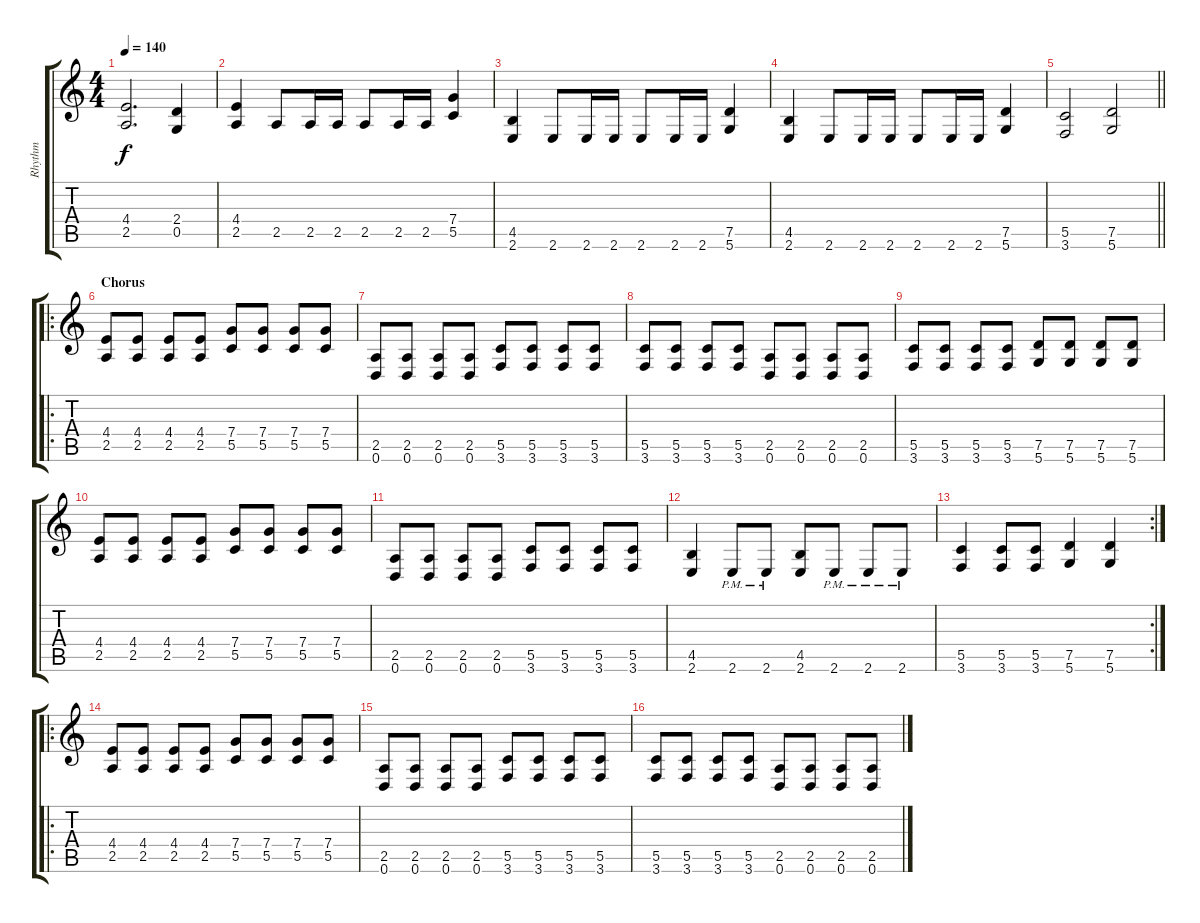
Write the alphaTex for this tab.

\track ("Rhythm" "Rhythm") {instrument acousticguitarsteel}
\staff {score tabs}
\tuning (D4 A3 F3 C3 G2 D2) {hide}
\ts (4 4)
\tempo 140
\clef g2
\ks c
(4.4 2.5).2{d dy f} (2.4 0.5).4 |
(4.4 2.5).4 2.5.8 2.5.16 2.5.16 2.5.8 2.5.16 2.5.16 (7.4 5.5).4 |
(4.5 2.6).4 2.6.8 2.6.16 2.6.16 2.6.8 2.6.16 2.6.16 (7.5 5.6).4 |
(4.5 2.6).4 2.6.8 2.6.16 2.6.16 2.6.8 2.6.16 2.6.16 (7.5 5.6).4 |
\barLineRight lightlight
(5.5 3.6).2 (7.5 5.6).2 |
\ro
\section ("" "Chorus")
(4.4 2.5).8 (4.4 2.5).8 (4.4 2.5).8 (4.4 2.5).8 (7.4 5.5).8 (7.4 5.5).8 (7.4 5.5).8 (7.4 5.5).8 |
(2.5 0.6).8 (2.5 0.6).8 (2.5 0.6).8 (2.5 0.6).8 (5.5 3.6).8 (5.5 3.6).8 (5.5 3.6).8 (5.5 3.6).8 |
(5.5 3.6).8 (5.5 3.6).8 (5.5 3.6).8 (5.5 3.6).8 (2.5 0.6).8 (2.5 0.6).8 (2.5 0.6).8 (2.5 0.6).8 |
(5.5 3.6).8 (5.5 3.6).8 (5.5 3.6).8 (5.5 3.6).8 (7.5 5.6).8 (7.5 5.6).8 (7.5 5.6).8 (7.5 5.6).8 |
(4.4 2.5).8 (4.4 2.5).8 (4.4 2.5).8 (4.4 2.5).8 (7.4 5.5).8 (7.4 5.5).8 (7.4 5.5).8 (7.4 5.5).8 |
(2.5 0.6).8 (2.5 0.6).8 (2.5 0.6).8 (2.5 0.6).8 (5.5 3.6).8 (5.5 3.6).8 (5.5 3.6).8 (5.5 3.6).8 |
(4.5 2.6).4 2.6{pm}.8 2.6{pm}.8 (4.5 2.6).8 2.6{pm}.8 2.6{pm}.8 2.6{pm}.8 |
\rc 2
(5.5 3.6).4 (5.5 3.6).8 (5.5 3.6).8 (7.5 5.6).4 (7.5 5.6).4 |
\ro
(4.4 2.5).8 (4.4 2.5).8 (4.4 2.5).8 (4.4 2.5).8 (7.4 5.5).8 (7.4 5.5).8 (7.4 5.5).8 (7.4 5.5).8 |
(2.5 0.6).8 (2.5 0.6).8 (2.5 0.6).8 (2.5 0.6).8 (5.5 3.6).8 (5.5 3.6).8 (5.5 3.6).8 (5.5 3.6).8 |
(5.5 3.6).8 (5.5 3.6).8 (5.5 3.6).8 (5.5 3.6).8 (2.5 0.6).8 (2.5 0.6).8 (2.5 0.6).8 (2.5 0.6).8
